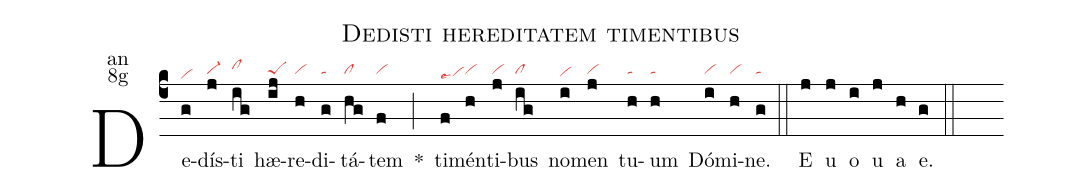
name:Dedisti hereditatem timentibus;
office-part:an;
mode:8g;
nabc-lines:1;
%%
(c4) De(g|vihd)dís(j|vi-)ti(ig|clhh) hæ(ij|peS)re(h|vi)di(g|ta)tá(hg|cl)tem(f|vi) *(;) ti(f|vihelse7)mén(h|vi)ti(j|vi)bus(ig|cl) no(i|vihe)men(j|vi) tu(h|ta)um(h|ta) Dó(i|vi)mi(h|vi)ne.(g|ta) (::)<eu> E(j) u(j) o(i) u(j) a(h) e.</eu>(g) (::)
